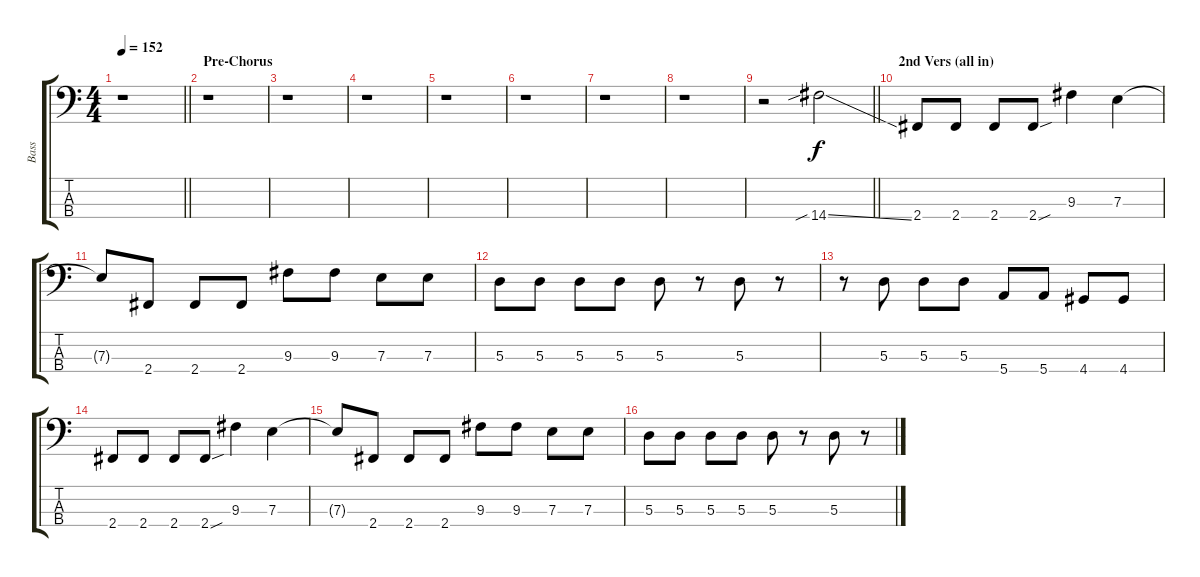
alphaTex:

\track ("Bass" "Bass") {instrument electricbassfinger}
\staff {score tabs}
\tuning (G2 D2 A1 E1) {hide}
\ts (4 4)
\tempo 152
\clef f4
\barLineRight lightlight
\ks c
r.1{dy f} |
\section ("" "Pre-Chorus")
r.1 |
r.1 |
r.1 |
r.1 |
r.1 |
r.1 |
r.1 |
\barLineRight lightlight
r.2 14.4{sib ss}.2 |
\section ("" "2nd Vers (all in)")
2.4.8 2.4.8 2.4.8 2.4{sou}.8 9.3.4 7.3.4 |
7.3{t}.8 2.4.8 2.4.8 2.4.8 9.3.8 9.3.8 7.3.8 7.3.8 |
5.3.8 5.3.8 5.3.8 5.3.8 5.3.8 r.8 5.3.8 r.8 |
r.8 5.3.8 5.3.8 5.3.8 5.4.8 5.4.8 4.4.8 4.4.8 |
2.4.8 2.4.8 2.4.8 2.4{sou}.8 9.3.4 7.3.4 |
7.3{t}.8 2.4.8 2.4.8 2.4.8 9.3.8 9.3.8 7.3.8 7.3.8 |
5.3.8 5.3.8 5.3.8 5.3.8 5.3.8 r.8 5.3.8 r.8
